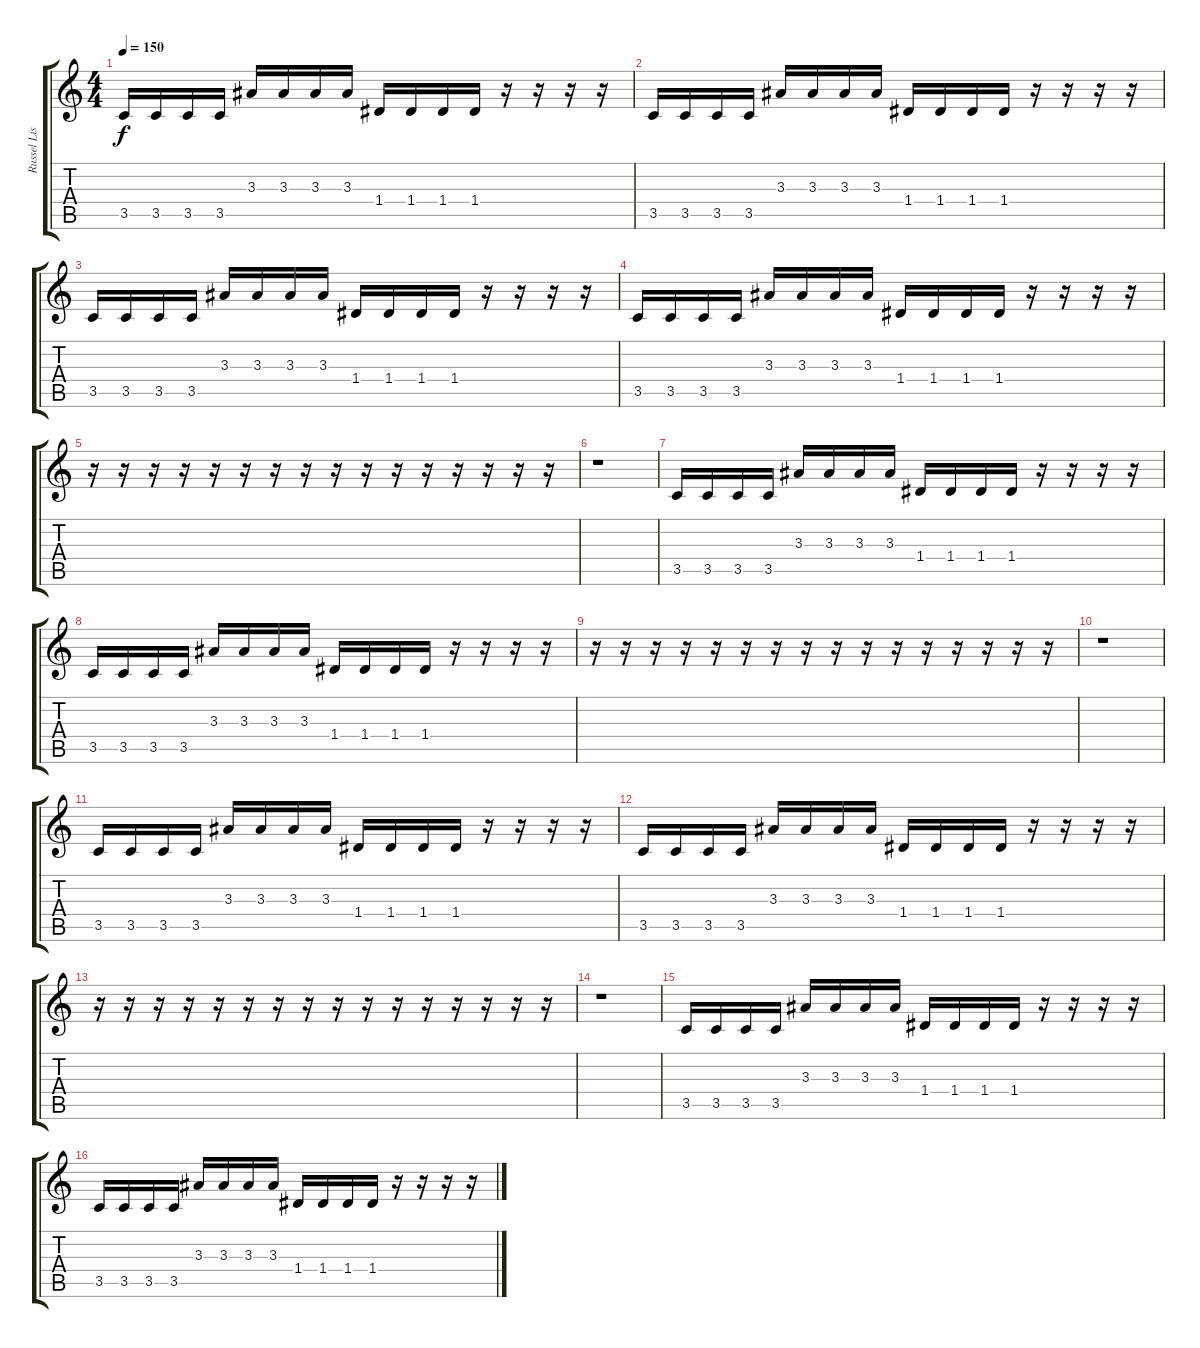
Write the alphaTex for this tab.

\track ("Russel Lissack" "Russel Lis") {instrument electricguitarmuted}
\staff {score tabs}
\tuning (E4 B3 G3 D3 A2 E2) {hide}
\ts (4 4)
\tempo 150
\clef g2
\ks c
3.5.16{dy f} 3.5.16 3.5.16 3.5.16 3.3.16 3.3.16 3.3.16 3.3.16 1.4.16 1.4.16 1.4.16 1.4.16 r.16 r.16 r.16 r.16 |
3.5.16 3.5.16 3.5.16 3.5.16 3.3.16 3.3.16 3.3.16 3.3.16 1.4.16 1.4.16 1.4.16 1.4.16 r.16 r.16 r.16 r.16 |
3.5.16 3.5.16 3.5.16 3.5.16 3.3.16 3.3.16 3.3.16 3.3.16 1.4.16 1.4.16 1.4.16 1.4.16 r.16 r.16 r.16 r.16 |
3.5.16 3.5.16 3.5.16 3.5.16 3.3.16 3.3.16 3.3.16 3.3.16 1.4.16 1.4.16 1.4.16 1.4.16 r.16 r.16 r.16 r.16 |
r.16 r.16 r.16 r.16 r.16 r.16 r.16 r.16 r.16 r.16 r.16 r.16 r.16 r.16 r.16 r.16 |
r.1 |
3.5.16 3.5.16 3.5.16 3.5.16 3.3.16 3.3.16 3.3.16 3.3.16 1.4.16 1.4.16 1.4.16 1.4.16 r.16 r.16 r.16 r.16 |
3.5.16 3.5.16 3.5.16 3.5.16 3.3.16 3.3.16 3.3.16 3.3.16 1.4.16 1.4.16 1.4.16 1.4.16 r.16 r.16 r.16 r.16 |
r.16 r.16 r.16 r.16 r.16 r.16 r.16 r.16 r.16 r.16 r.16 r.16 r.16 r.16 r.16 r.16 |
r.1 |
3.5.16 3.5.16 3.5.16 3.5.16 3.3.16 3.3.16 3.3.16 3.3.16 1.4.16 1.4.16 1.4.16 1.4.16 r.16 r.16 r.16 r.16 |
3.5.16 3.5.16 3.5.16 3.5.16 3.3.16 3.3.16 3.3.16 3.3.16 1.4.16 1.4.16 1.4.16 1.4.16 r.16 r.16 r.16 r.16 |
r.16 r.16 r.16 r.16 r.16 r.16 r.16 r.16 r.16 r.16 r.16 r.16 r.16 r.16 r.16 r.16 |
r.1 |
3.5.16 3.5.16 3.5.16 3.5.16 3.3.16 3.3.16 3.3.16 3.3.16 1.4.16 1.4.16 1.4.16 1.4.16 r.16 r.16 r.16 r.16 |
3.5.16 3.5.16 3.5.16 3.5.16 3.3.16 3.3.16 3.3.16 3.3.16 1.4.16 1.4.16 1.4.16 1.4.16 r.16 r.16 r.16 r.16
